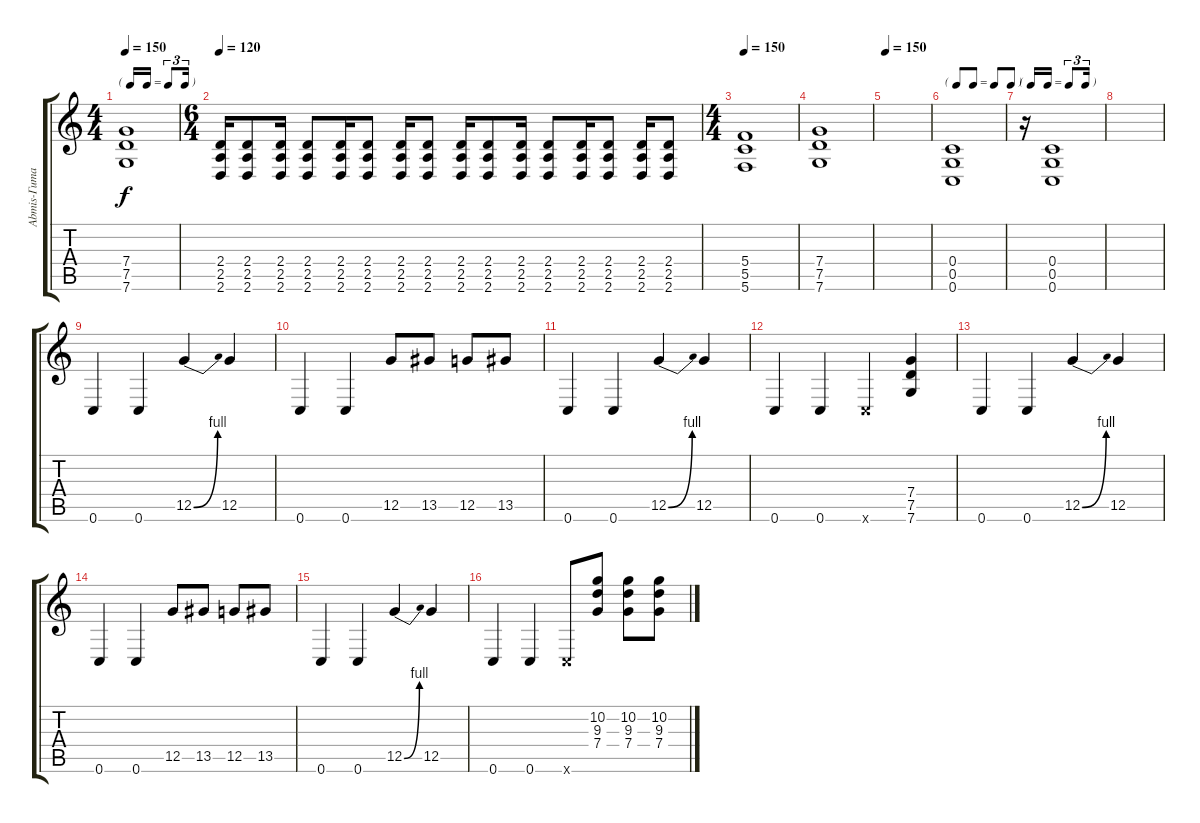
\track ("Abmis-Гитара 2" "Abmis-Гита") {instrument distortionguitar}
\staff {score tabs}
\tuning (D4 A3 F3 C3 G2 C2) {hide}
\ts (4 4)
\tf triplet16th
\tempo 150
\clef g2
\ks c
(7.4 7.5 7.6).1{dy f} |
\ts (6 4)
\tempo 120
(2.4 2.5 2.6).16 (2.4 2.5 2.6).8 (2.4 2.5 2.6).16 (2.4 2.5 2.6).8 (2.4 2.5 2.6).16 (2.4 2.5 2.6).8 (2.4 2.5 2.6).16 (2.4 2.5 2.6).8 (2.4 2.5 2.6).16 (2.4 2.5 2.6).8 (2.4 2.5 2.6).16 (2.4 2.5 2.6).8 (2.4 2.5 2.6).16 (2.4 2.5 2.6).8 (2.4 2.5 2.6).16 (2.4 2.5 2.6).8 |
\ts (4 4)
\tempo 150
(5.4 5.5 5.6).1 |
(7.4 7.5 7.6).1 |
\tempo 150
|
\tf none
(0.4 0.5 0.6).1 |
\tf triplet16th
r.16 (0.4 0.5 0.6).1 |
|
0.6.4 0.6.4 12.5{be (bend 0 0 60 4)}.4 12.5.4 |
0.6.4 0.6.4 12.5.8 13.5.8 12.5.8 13.5.8 |
0.6.4 0.6.4 12.5{be (bend 0 0 60 4)}.4 12.5.4 |
0.6.4 0.6.4 0.6{x}.4 (7.4 7.5 7.6).4 |
0.6.4 0.6.4 12.5{be (bend 0 0 60 4)}.4 12.5.4 |
0.6.4 0.6.4 12.5.8 13.5.8 12.5.8 13.5.8 |
0.6.4 0.6.4 12.5{be (bend 0 0 60 4)}.4 12.5.4 |
0.6.4 0.6.4 0.6{x}.8 (10.2 9.3 7.4).8 (10.2 9.3 7.4).8 (10.2 9.3 7.4).8
